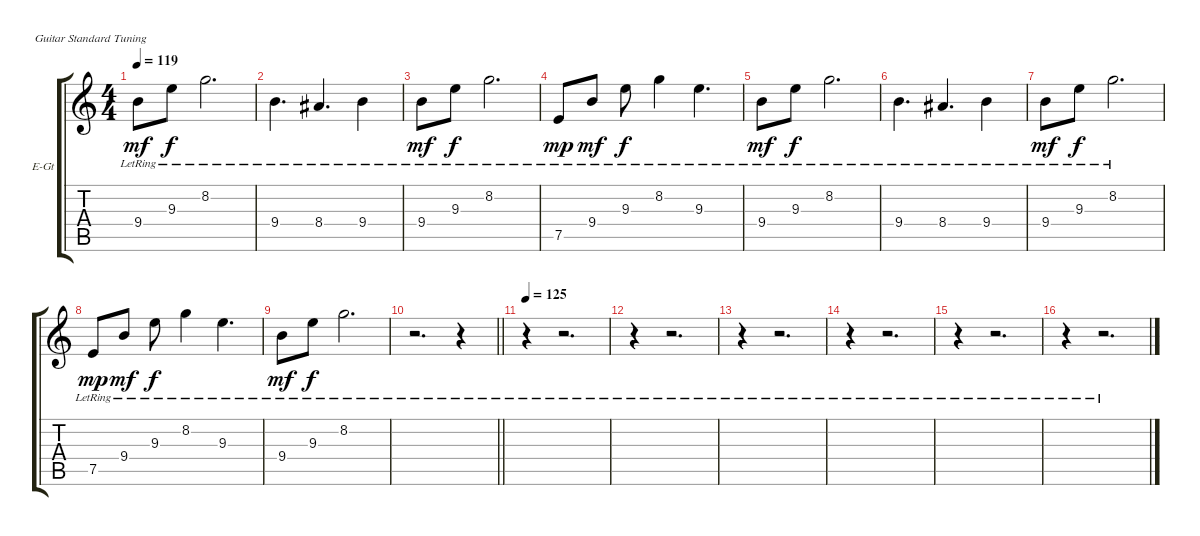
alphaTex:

\bracketExtendMode groupsimilarinstruments
\firstSystemTrackNameOrientation horizontal
\otherSystemsTrackNameOrientation horizontal
\track ("Clean II" "E-Gt") {instrument electricguitarclean}
\staff {score tabs}
\tuning (E4 B3 G3 D3 A2 E2)
\ts (4 4)
\tempo 119
\clef g2
\ks c
9.4{lr}.8{dy mf} 9.3{lr}.8{dy f} 8.2{lr}.2{d} |
9.4{lr}.4{d} 8.4{lr}.4{d} 9.4{lr}.4 |
9.4{lr}.8{dy mf} 9.3{lr}.8{dy f} 8.2{lr}.2{d} |
7.5{lr}.8{dy mp} 9.4{lr}.8{dy mf} 9.3{lr}.8{dy f} 8.2{lr}.4 9.3{lr}.4{d} |
9.4{lr}.8{dy mf} 9.3{lr}.8{dy f} 8.2{lr}.2{d} |
9.4{lr}.4{d} 8.4{lr}.4{d} 9.4{lr}.4 |
9.4{lr}.8{dy mf} 9.3{lr}.8{dy f} 8.2{lr}.2{d} |
7.5{lr}.8{dy mp} 9.4{lr}.8{dy mf} 9.3{lr}.8{dy f} 8.2{lr}.4 9.3{lr}.4{d} |
9.4{lr}.8{dy mf} 9.3{lr}.8{dy f} 8.2{lr}.2{d} |
\barLineRight lightlight
r.2{d} r.4 |
\tempo 125
r.4 r.2{d} |
r.4 r.2{d} |
r.4 r.2{d} |
r.4 r.2{d} |
r.4 r.2{d} |
r.4 r.2{d}
